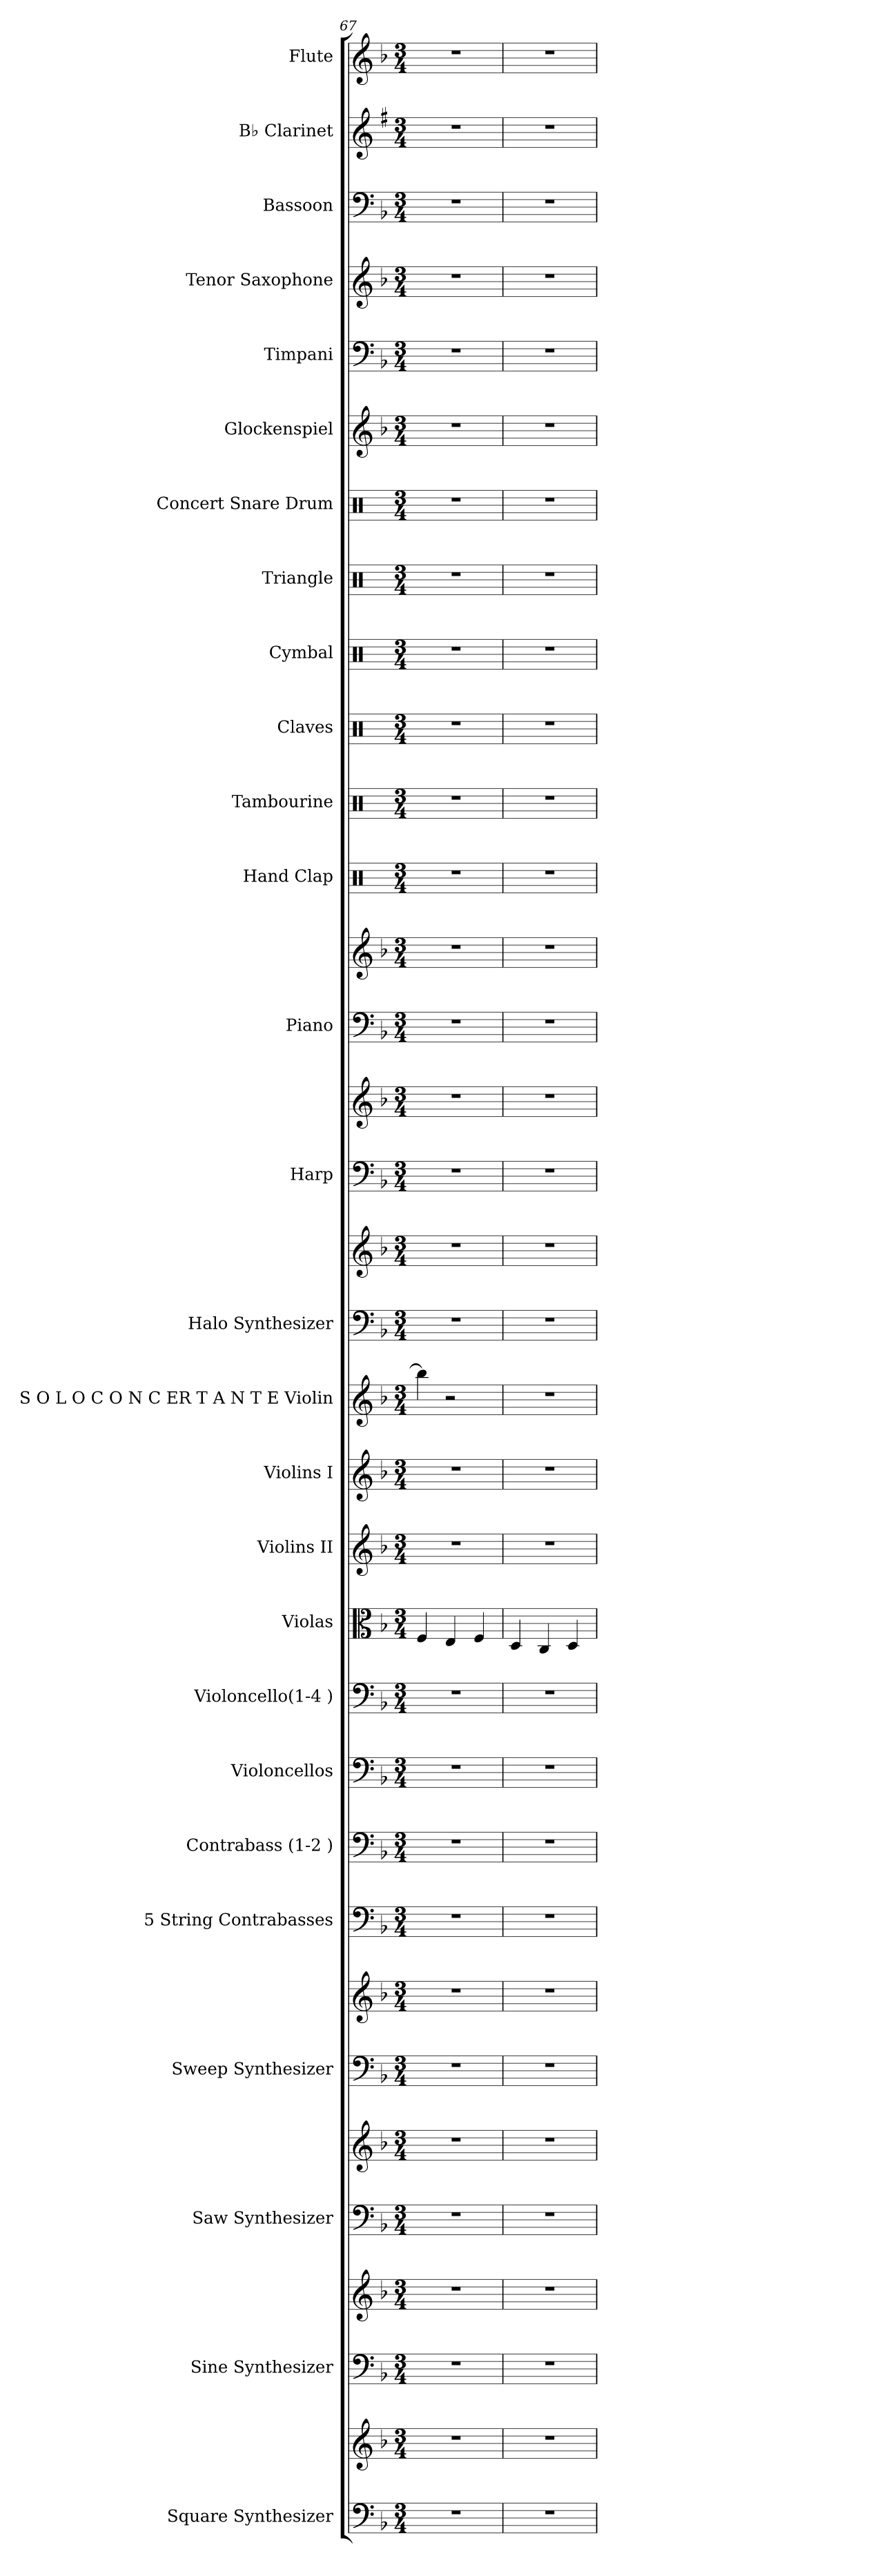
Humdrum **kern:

**kern	**kern	**kern	**kern	**kern	**kern	**kern	**kern	**kern	**kern	**kern	**kern	**kern	**kern	**kern	**kern	**kern	**kern	**kern	**kern	**kern	**kern	**kern	**kern	**kern	**kern	**kern	**kern	**kern	**kern	**kern	**kern	**kern	**kern
*part27	*part27	*part26	*part26	*part25	*part25	*part24	*part24	*part23	*part22	*part21	*part20	*part19	*part18	*part17	*part16	*part15	*part15	*part14	*part14	*part13	*part13	*part12	*part11	*part10	*part9	*part8	*part7	*part6	*part5	*part4	*part3	*part2	*part1
*staff34	*staff33	*staff32	*staff31	*staff30	*staff29	*staff28	*staff27	*staff26	*staff25	*staff24	*staff23	*staff22	*staff21	*staff20	*staff19	*staff18	*staff17	*staff16	*staff15	*staff14	*staff13	*staff12	*staff11	*staff10	*staff9	*staff8	*staff7	*staff6	*staff5	*staff4	*staff3	*staff2	*staff1
*I"Square Synthesizer	*	*I"Sine Synthesizer	*	*I"Saw Synthesizer	*	*I"Sweep Synthesizer	*	*I"5 String  Contrabasses	*I"Contrabass  (1-2 )	*I"Violoncellos	*I"Violoncello(1-4 )	*I"Violas	*I"Violins  II	*I"Violins  I	*I"S  O  L  O   C O N C ER T A N T E  Violin	*I"Halo Synthesizer	*	*I"Harp	*	*I"Piano	*	*I"Hand Clap	*I"Tambourine	*I"Claves	*I"Cymbal	*I"Triangle	*I"Concert Snare Drum	*I"Glockenspiel	*I"Timpani	*I"Tenor Saxophone	*I"Bassoon	*I"B♭ Clarinet	*I"Flute
*I'Synth.	*	*I'Synth.	*	*I'Synth.	*	*I'Synth.	*	*I'5  Str   Cbs.	*I'Cb.  (1-2 )	*I'Vcs.	*I'Vc.  (1-4 )	*I'Vlas.	*I'Vlns.  II	*I'Vlns.I	*I'S   O  L   O    Vln.	*I'Synth.	*	*I'Hrp.	*	*I'Pno.	*	*I'Hd. Clp.	*I'Tamb.	*I'Clv.	*I'Cym.	*I'Trgl.	*I'Con. Sn.	*I'Glock.	*I'Timp.	*I'T. Sax.	*I'Bsn.	*I'B♭ Cl.	*I'Fl.
*clefF4	*clefG2	*clefF4	*clefG2	*clefF4	*clefG2	*clefF4	*clefG2	*clefF4	*clefF4	*clefF4	*clefF4	*clefC3	*clefG2	*clefG2	*clefG2	*clefF4	*clefG2	*clefF4	*clefG2	*clefF4	*clefG2	*clefX	*clefX	*clefX	*clefX	*clefX	*clefX	*clefG2	*clefF4	*clefG2	*clefF4	*clefG2	*clefG2
*	*	*	*	*	*	*	*	*ITrd7c12	*ITrd7c12	*	*	*	*	*	*	*	*	*	*	*	*	*	*	*	*	*	*	*ITrd-14c-24	*	*ITrd8c14	*	*ITrd1c2	*
*k[b-]	*k[b-]	*k[b-]	*k[b-]	*k[b-]	*k[b-]	*k[b-]	*k[b-]	*k[b-]	*k[b-]	*k[b-]	*k[b-]	*k[b-]	*k[b-]	*k[b-]	*k[b-]	*k[b-]	*k[b-]	*k[b-]	*k[b-]	*k[b-]	*k[b-]	*k[]	*k[]	*k[]	*k[]	*k[]	*k[]	*k[b-]	*k[b-]	*k[b-]	*k[b-]	*k[b-]	*k[b-]
*M3/4	*M3/4	*M3/4	*M3/4	*M3/4	*M3/4	*M3/4	*M3/4	*M3/4	*M3/4	*M3/4	*M3/4	*M3/4	*M3/4	*M3/4	*M3/4	*M3/4	*M3/4	*M3/4	*M3/4	*M3/4	*M3/4	*M3/4	*M3/4	*M3/4	*M3/4	*M3/4	*M3/4	*M3/4	*M3/4	*M3/4	*M3/4	*M3/4	*M3/4
=67	=67	=67	=67	=67	=67	=67	=67	=67	=67	=67	=67	=67	=67	=67	=67	=67	=67	=67	=67	=67	=67	=67	=67	=67	=67	=67	=67	=67	=67	=67	=67	=67	=67
2.r	2.r	2.r	2.r	2.r	2.r	2.r	2.r	2.r	2.r	2.r	2.r	4F/	2.r	2.r	4bb-\]	2.r	2.r	2.r	2.r	2.r	2.r	2.r	2.r	2.r	2.r	2.r	2.r	2.r	2.r	2.r	2.r	2.r	2.r
.	.	.	.	.	.	.	.	.	.	.	.	4E/	.	.	2r	.	.	.	.	.	.	.	.	.	.	.	.	.	.	.	.	.	.
.	.	.	.	.	.	.	.	.	.	.	.	4F/	.	.	.	.	.	.	.	.	.	.	.	.	.	.	.	.	.	.	.	.	.
=68	=68	=68	=68	=68	=68	=68	=68	=68	=68	=68	=68	=68	=68	=68	=68	=68	=68	=68	=68	=68	=68	=68	=68	=68	=68	=68	=68	=68	=68	=68	=68	=68	=68
2.r	2.r	2.r	2.r	2.r	2.r	2.r	2.r	2.r	2.r	2.r	2.r	4D/	2.r	2.r	2.r	2.r	2.r	2.r	2.r	2.r	2.r	2.r	2.r	2.r	2.r	2.r	2.r	2.r	2.r	2.r	2.r	2.r	2.r
.	.	.	.	.	.	.	.	.	.	.	.	4C/	.	.	.	.	.	.	.	.	.	.	.	.	.	.	.	.	.	.	.	.	.
.	.	.	.	.	.	.	.	.	.	.	.	4D/	.	.	.	.	.	.	.	.	.	.	.	.	.	.	.	.	.	.	.	.	.
=	=	=	=	=	=	=	=	=	=	=	=	=	=	=	=	=	=	=	=	=	=	=	=	=	=	=	=	=	=	=	=	=	=
*-	*-	*-	*-	*-	*-	*-	*-	*-	*-	*-	*-	*-	*-	*-	*-	*-	*-	*-	*-	*-	*-	*-	*-	*-	*-	*-	*-	*-	*-	*-	*-	*-	*-
